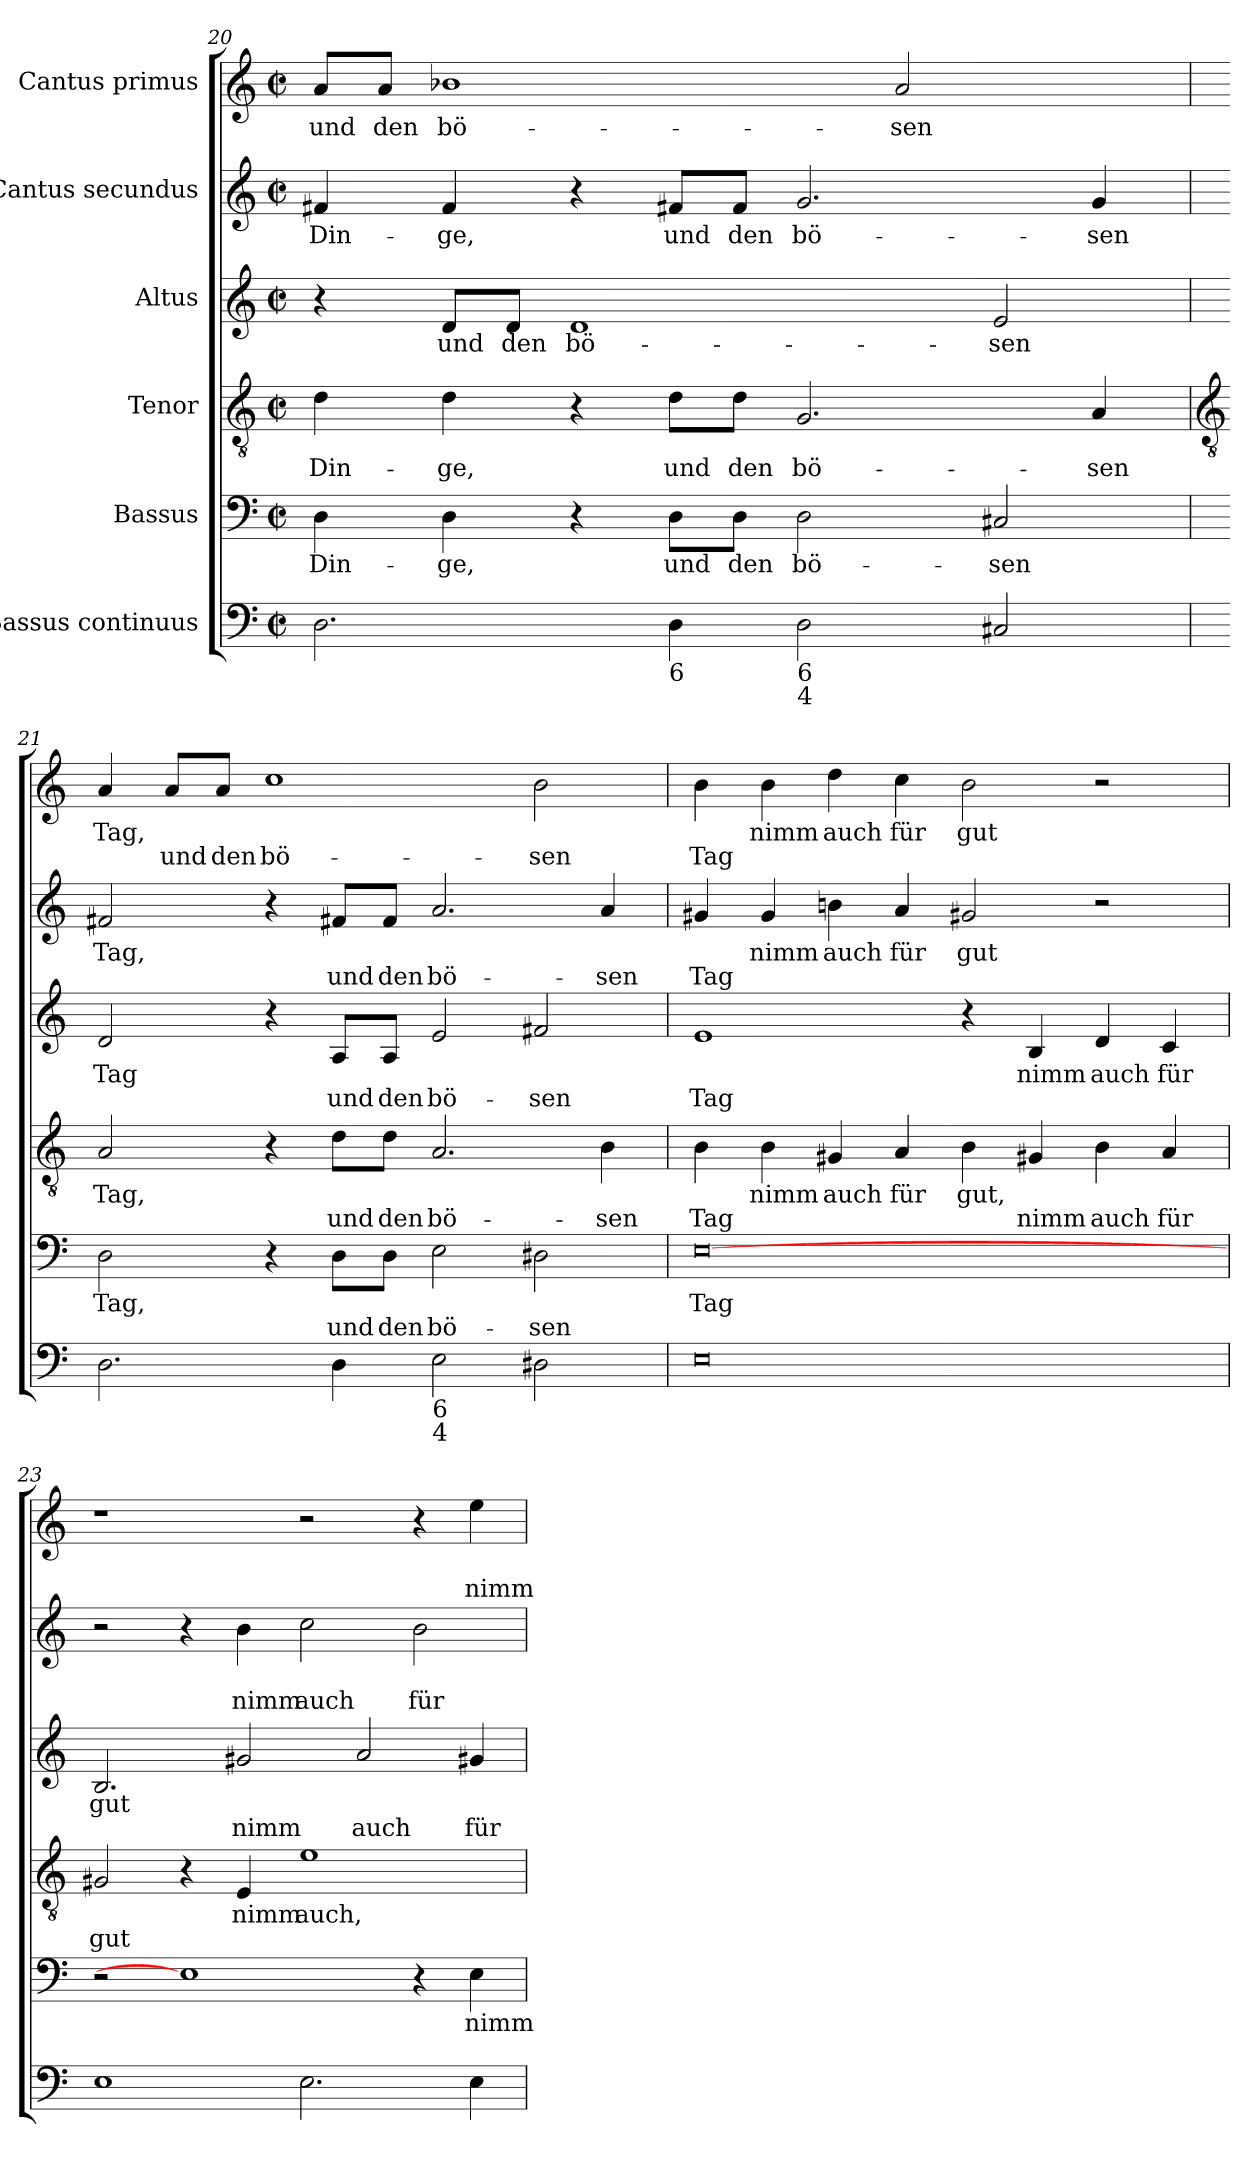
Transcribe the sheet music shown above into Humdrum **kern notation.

**kern	**kern	**text	**text	**kern	**text	**text	**kern	**text	**text	**kern	**text	**text	**kern	**text	**text
*part6	*part5	*part5	*part5	*part4	*part4	*part4	*part3	*part3	*part3	*part2	*part2	*part2	*part1	*part1	*part1
*staff6	*staff5	*staff5	*staff5	*staff4	*staff4	*staff4	*staff3	*staff3	*staff3	*staff2	*staff2	*staff2	*staff1	*staff1	*staff1
*I"Bassus continuus	*I"Bassus	*	*	*I"Tenor	*	*	*I"Altus	*	*	*I"Cantus secundus	*	*	*I"Cantus primus	*	*
*clefF4	*clefF4	*	*	*clefGv2	*	*	*clefG2	*	*	*clefG2	*	*	*clefG2	*	*
*k[]	*k[]	*	*	*k[]	*	*	*k[]	*	*	*k[]	*	*	*k[]	*	*
*C:	*C:	*	*	*C:	*	*	*C:	*	*	*C:	*	*	*C:	*	*
*M4/2	*M4/2	*	*	*M4/2	*	*	*M4/2	*	*	*M4/2	*	*	*M4/2	*	*
*met(c|)	*met(c|)	*	*	*met(c|)	*	*	*met(c|)	*	*	*met(c|)	*	*	*met(c|)	*	*
=20	=20	=20	=20	=20	=20	=20	=20	=20	=20	=20	=20	=20	=20	=20	=20
!	!	!LO:LY:b	!	!	!LO:LY:b	!	!	!	!	!	!LO:LY:b	!	!	!LO:LY:b	!
2.D	4D	Din-	.	4d	Din-	.	4r	.	.	4f#X	Din-	.	8a/L	und	.
!	!	!	!	!	!	!	!	!	!	!	!	!	!	!LO:LY:b	!
.	.	.	.	.	.	.	.	.	.	.	.	.	8a/J	den	.
!	!	!LO:LY:b	!	!	!LO:LY:b	!	!	!LO:LY:b	!	!	!LO:LY:b	!	!	!LO:LY:b	!
.	4D	-ge,	.	4d	-ge,	.	8d/L	und	.	4f#	-ge,	.	1b-X	bö-	.
!	!	!	!	!	!	!	!	!LO:LY:b	!	!	!	!	!	!	!
.	.	.	.	.	.	.	8d/J	den	.	.	.	.	.	.	.
!	!	!	!	!	!	!	!	!LO:LY:b	!	!	!	!	!	!	!
.	4r	.	.	4r	.	.	1d	bö-	.	4r	.	.	.	.	.
!LO:TX:b:t=6	!	!	!	!	!	!	!	!	!	!	!	!	!	!	!
!	!	!LO:LY:b	!	!	!LO:LY:b	!	!	!	!	!	!LO:LY:b	!	!	!	!
4D	8D\L	und	.	8d\L	und	.	.	.	.	8f#X/L	und	.	.	.	.
!	!	!LO:LY:b	!	!	!LO:LY:b	!	!	!	!	!	!LO:LY:b	!	!	!	!
.	8D\J	den	.	8d\J	den	.	.	.	.	8f#/J	den	.	.	.	.
!LO:TX:b:t=6\n4	!	!	!	!	!	!	!	!	!	!	!	!	!	!	!
!	!	!LO:LY:b	!	!	!LO:LY:b	!	!	!	!	!	!LO:LY:b	!	!	!	!
2D	2D	bö-	.	2.G	bö-	.	.	.	.	2.g	bö-	.	.	.	.
!	!	!	!	!	!	!	!	!	!	!	!	!	!	!LO:LY:b	!
.	.	.	.	.	.	.	.	.	.	.	.	.	2a	-sen	.
!	!	!LO:LY:b	!	!	!	!	!	!LO:LY:b	!	!	!	!	!	!	!
2C#X	2C#X	-sen	.	.	.	.	2e	-sen	.	.	.	.	.	.	.
!	!	!	!	!	!LO:LY:b	!	!	!	!	!	!LO:LY:b	!	!	!	!
.	.	.	.	4A	-sen	.	.	.	.	4g	-sen	.	4ryy	.	.
!!LO:LB:g=z
=21	=21	=21	=21	=21	=21	=21	=21	=21	=21	=21	=21	=21	=21	=21	=21
*	*	*	*	*clefGv2	*	*	*	*	*	*	*	*	*	*	*
!	!	!LO:LY:b	!	!	!LO:LY:b	!	!	!LO:LY:b	!	!	!LO:LY:b	!	!	!LO:LY:b	!
2.D	2D	Tag,	.	2A	Tag,	.	2d	Tag	.	2f#X	Tag,	.	4a	Tag,	.
!	!	!	!	!	!	!	!	!	!	!	!	!	!	!	!LO:LY:b
.	.	.	.	.	.	.	.	.	.	.	.	.	8a/L	.	und
!	!	!	!	!	!	!	!	!	!	!	!	!	!	!	!LO:LY:b
.	.	.	.	.	.	.	.	.	.	.	.	.	8a/J	.	den
!	!	!	!	!	!	!	!	!	!	!	!	!	!	!	!LO:LY:b
.	4r	.	.	4r	.	.	4r	.	.	4r	.	.	1cc	.	bö-
!	!	!	!LO:LY:b	!	!	!LO:LY:b	!	!	!LO:LY:b	!	!	!LO:LY:b	!	!	!
4D	8D\L	.	und	8d\L	.	und	8A/L	.	und	8f#X/L	.	und	.	.	.
!	!	!	!LO:LY:b	!	!	!LO:LY:b	!	!	!LO:LY:b	!	!	!LO:LY:b	!	!	!
.	8D\J	.	den	8d\J	.	den	8A/J	.	den	8f#/J	.	den	.	.	.
!LO:TX:b:t=6\n4	!	!	!	!	!	!	!	!	!	!	!	!	!	!	!
!	!	!	!LO:LY:b	!	!	!LO:LY:b	!	!	!LO:LY:b	!	!	!LO:LY:b	!	!	!
2E	2E	.	bö-	2.A	.	bö-	2e	.	bö-	2.a	.	bö-	.	.	.
!	!	!	!LO:LY:b	!	!	!	!	!	!LO:LY:b	!	!	!	!	!	!LO:LY:b
2D#X	2D#X	.	-sen	.	.	.	2f#X	.	-sen	.	.	.	2b	.	-sen
!	!	!	!	!	!	!LO:LY:b	!	!	!	!	!	!LO:LY:b	!	!	!
.	.	.	.	4B	.	-sen	.	.	.	4a	.	-sen	.	.	.
=22	=22	=22	=22	=22	=22	=22	=22	=22	=22	=22	=22	=22	=22	=22	=22
!	!	!LO:LY:b	!	!	!	!LO:LY:b	!	!	!LO:LY:b	!	!	!LO:LY:b	!	!	!LO:LY:b
0E	[0E	Tag	.	4B	.	Tag	1e	.	Tag	4g#X	.	Tag	4b	.	Tag
!	!	!	!	!	!LO:LY:b	!	!	!	!	!	!LO:LY:b	!	!	!LO:LY:b	!
.	.	.	.	4B	nimm	.	.	.	.	4g#	nimm	.	4b	nimm	.
!	!	!	!	!	!LO:LY:b	!	!	!	!	!	!LO:LY:b	!	!	!LO:LY:b	!
.	.	.	.	4G#X	auch	.	.	.	.	4bn	auch	.	4dd	auch	.
!	!	!	!	!	!LO:LY:b	!	!	!	!	!	!LO:LY:b	!	!	!LO:LY:b	!
.	.	.	.	4A	für	.	.	.	.	4a	für	.	4cc	für	.
!	!	!	!	!	!LO:LY:b	!	!	!	!	!	!LO:LY:b	!	!	!LO:LY:b	!
.	.	.	.	4B	gut,	.	4r	.	.	2g#X	gut	.	2b	gut	.
!	!	!	!	!	!	!LO:LY:b	!	!LO:LY:b	!	!	!	!	!	!	!
.	.	.	.	4G#X	.	nimm	4B	nimm	.	.	.	.	.	.	.
!	!	!	!	!	!	!LO:LY:b	!	!LO:LY:b	!	!	!	!	!	!	!
.	.	.	.	4B	.	auch	4d	auch	.	2r	.	.	2r	.	.
!	!	!	!	!	!	!LO:LY:b	!	!LO:LY:b	!	!	!	!	!	!	!
.	.	.	.	4A	.	für	4c	für	.	.	.	.	.	.	.
=23	=23	=23	=23	=23	=23	=23	=23	=23	=23	=23	=23	=23	=23	=23	=23
!	!	!	!	!	!	!LO:LY:b	!	!LO:LY:b	!	!	!	!	!	!	!
1E	2r	.	.	2G#X	.	gut	2.B	gut	.	2r	.	.	1r	.	.
.	1E]	.	.	4r	.	.	.	.	.	4r	.	.	.	.	.
!	!	!	!	!	!LO:LY:b	!	!	!	!LO:LY:b	!	!	!LO:LY:b	!	!	!
.	.	.	.	4E	nimm	.	2g#X	.	nimm	4b	.	nimm	.	.	.
!	!	!	!	!	!LO:LY:b	!	!	!	!	!	!	!LO:LY:b	!	!	!
2.E	.	.	.	1e	auch,	.	.	.	.	2cc	.	auch	2r	.	.
!	!	!	!	!	!	!	!	!	!LO:LY:b	!	!	!	!	!	!
.	.	.	.	.	.	.	2a	.	auch	.	.	.	.	.	.
!	!	!	!	!	!	!	!	!	!	!	!	!LO:LY:b	!	!	!
.	4r	.	.	.	.	.	.	.	.	2b	.	für	4r	.	.
!	!	!LO:LY:b	!	!	!	!	!	!	!LO:LY:b	!	!	!	!	!	!LO:LY:b
4E	4E	nimm	.	.	.	.	4g#X	.	für	.	.	.	4ee	.	nimm
=	=	=	=	=	=	=	=	=	=	=	=	=	=	=	=
*-	*-	*-	*-	*-	*-	*-	*-	*-	*-	*-	*-	*-	*-	*-	*-
